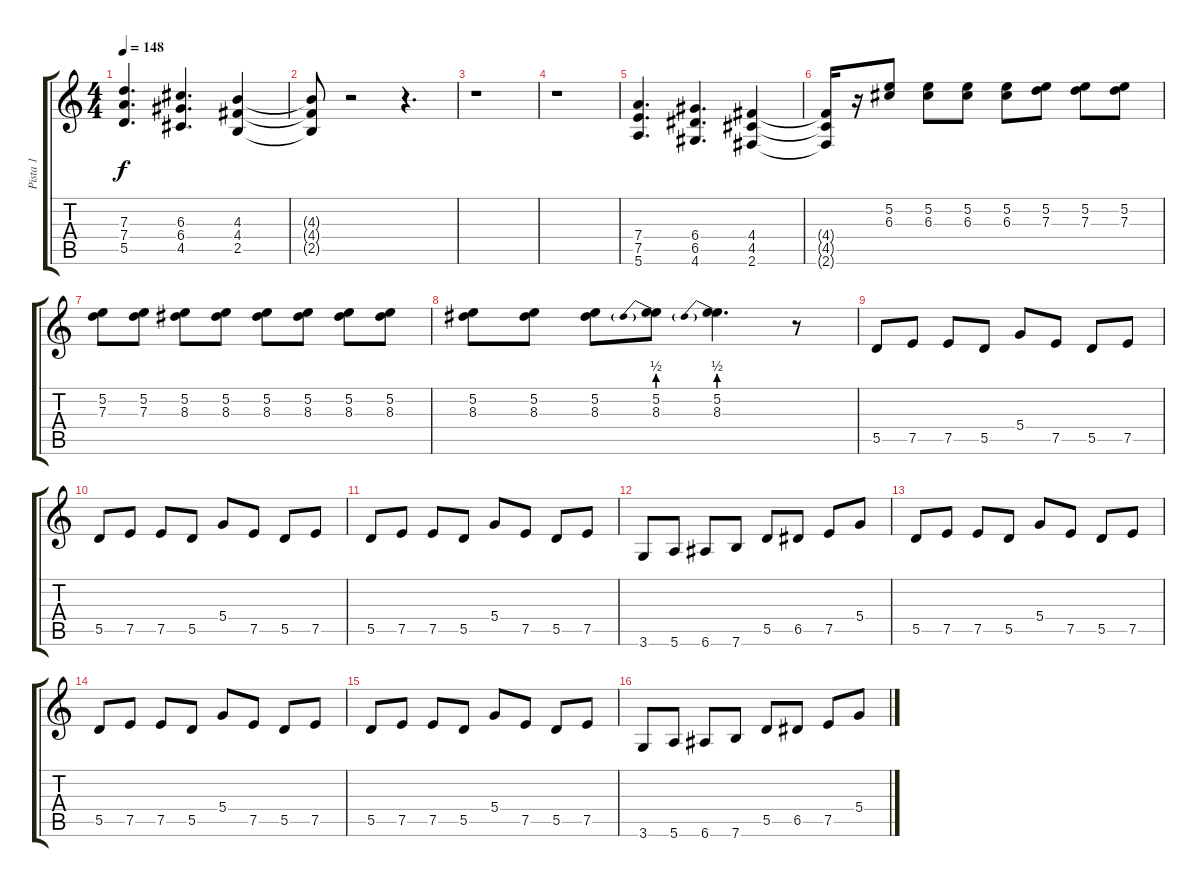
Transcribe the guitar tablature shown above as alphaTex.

\track ("Pista 1" "Pista 1") {instrument distortionguitar}
\staff {score tabs}
\tuning (E4 B3 G3 D3 A2 E2) {hide}
\ts (4 4)
\tempo 148
\clef g2
\ks c
(7.3 7.4 5.5).4{d dy f} (6.3 6.4 4.5).4{d} (4.3 4.4 2.5).4 |
(4.3{t} 4.4{t} 2.5{t}).8 r.2 r.4{d} |
r.1 |
r.1 |
(7.4 7.5 5.6).4{d} (6.4 6.5 4.6).4{d} (4.4 4.5 2.6).4 |
(4.4{t} 4.5{t} 2.6{t}).16 r.16 (5.2 6.3).8 (5.2 6.3).8 (5.2 6.3).8 (5.2 6.3).8 (5.2 7.3).8 (5.2 7.3).8 (5.2 7.3).8 |
(5.2 7.3).8 (5.2 7.3).8 (5.2 8.3).8 (5.2 8.3).8 (5.2 8.3).8 (5.2 8.3).8 (5.2 8.3).8 (5.2 8.3).8 |
(5.2 8.3).8 (5.2 8.3).8 (5.2 8.3).8 (5.2 8.3{be (prebend 0 2 60 2)}).8 (5.2 8.3{be (prebend 0 2 60 2)}).4{d} r.8 |
5.5.8 7.5.8 7.5.8 5.5.8 5.4.8 7.5.8 5.5.8 7.5.8 |
5.5.8 7.5.8 7.5.8 5.5.8 5.4.8 7.5.8 5.5.8 7.5.8 |
5.5.8 7.5.8 7.5.8 5.5.8 5.4.8 7.5.8 5.5.8 7.5.8 |
3.6.8 5.6.8 6.6.8 7.6.8 5.5.8 6.5.8 7.5.8 5.4.8 |
5.5.8 7.5.8 7.5.8 5.5.8 5.4.8 7.5.8 5.5.8 7.5.8 |
5.5.8 7.5.8 7.5.8 5.5.8 5.4.8 7.5.8 5.5.8 7.5.8 |
5.5.8 7.5.8 7.5.8 5.5.8 5.4.8 7.5.8 5.5.8 7.5.8 |
3.6.8 5.6.8 6.6.8 7.6.8 5.5.8 6.5.8 7.5.8 5.4.8
